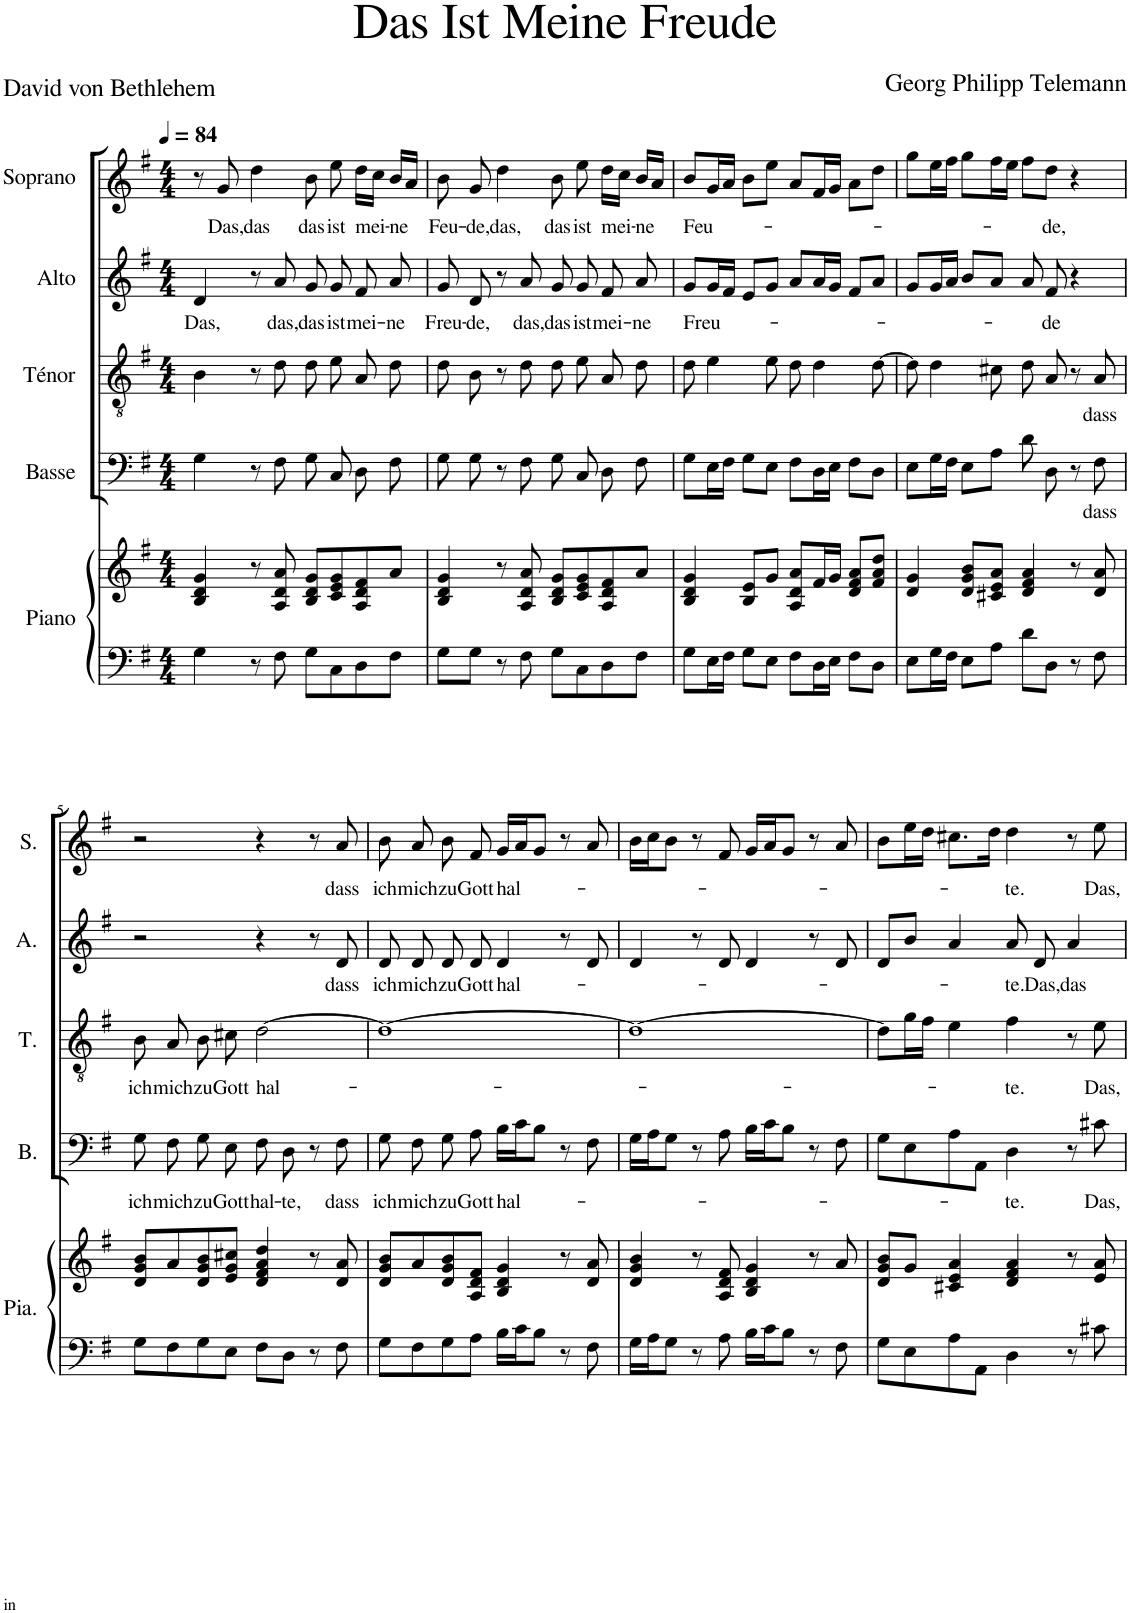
**kern	**kern	**kern	**text	**kern	**text	**kern	**text	**kern	**text
*part5	*part5	*part4	*part4	*part3	*part3	*part2	*part2	*part1	*part1
*staff6	*staff5	*staff4	*staff4	*staff3	*staff3	*staff2	*staff2	*staff1	*staff1
*I"Piano	*	*I"Basse	*	*I"Ténor	*	*I"Alto	*	*I"Soprano	*
*I'Pia.	*	*I'B.	*	*I'T.	*	*I'A.	*	*I'S.	*
*clefF4	*clefG2	*clefF4	*	*clefGv2	*	*clefG2	*	*clefG2	*
*k[f#]	*k[f#]	*k[f#]	*	*k[f#]	*	*k[f#]	*	*k[f#]	*
*M4/4	*M4/4	*M4/4	*	*M4/4	*	*M4/4	*	*M4/4	*
*MM84	*MM84	*MM84	*	*MM84	*	*MM84	*	*MM84	*
=1	=1	=1	=1	=1	=1	=1	=1	=1	=1
!	!	!	!	!	!	!	!LO:LY:b	!	!
4G\	4B/ 4d/ 4g/	4G\	.	4B\	.	4d/	Das,	8r	.
!	!	!	!	!	!	!	!	!	!LO:LY:b
.	.	.	.	.	.	.	.	8g/	Das,
!	!	!	!	!	!	!	!	!	!LO:LY:b
8r	8r	8r	.	8r	.	8r	.	4dd\	das
!	!	!	!	!	!	!	!LO:LY:b	!	!
8F#\	8A/ 8d/ 8a/	8F#\	.	8d\	.	8a/	das,	.	.
!	!	!	!	!	!	!	!LO:LY:b	!	!LO:LY:b
8G\L	8B/ 8d/ 8g/L	8G\	.	8d\	.	8g/	das	8b\	das
!	!	!	!	!	!	!	!LO:LY:b	!	!LO:LY:b
8C\	8c/ 8e/ 8g/	8C/	.	8e\	.	8g/	ist	8ee\	ist
!	!	!	!	!	!	!	!LO:LY:b	!	!LO:LY:b
8D\	8A/ 8d/ 8f#/	8D\	.	8A/	.	8f#/	mei-	16dd\LL	mei-
.	.	.	.	.	.	.	.	16cc\JJ	.
!	!	!	!	!	!	!	!LO:LY:b	!	!LO:LY:b
8F#\J	8a/J	8F#\	.	8d\	.	8a/	-ne	16b/LL	-ne
.	.	.	.	.	.	.	.	16a/JJ	.
=2	=2	=2	=2	=2	=2	=2	=2	=2	=2
!	!	!	!	!	!	!	!LO:LY:b	!	!LO:LY:b
8G\L	4B/ 4d/ 4g/	8G\	.	8d\	.	8g/	Freu-	8b\	Feu-
!	!	!	!	!	!	!	!LO:LY:b	!	!LO:LY:b
8G\J	.	8G\	.	8B\	.	8d/	-de,	8g/	-de,
!	!	!	!	!	!	!	!	!	!LO:LY:b
8r	8r	8r	.	8r	.	8r	.	4dd\	das,
!	!	!	!	!	!	!	!LO:LY:b	!	!
8F#\	8A/ 8d/ 8a/	8F#\	.	8d\	.	8a/	das,	.	.
!	!	!	!	!	!	!	!LO:LY:b	!	!LO:LY:b
8G\L	8B/ 8d/ 8g/L	8G\	.	8d\	.	8g/	das	8b\	das
!	!	!	!	!	!	!	!LO:LY:b	!	!LO:LY:b
8C\	8c/ 8e/ 8g/	8C/	.	8e\	.	8g/	ist	8ee\	ist
!	!	!	!	!	!	!	!LO:LY:b	!	!LO:LY:b
8D\	8A/ 8d/ 8f#/	8D\	.	8A/	.	8f#/	mei-	16dd\LL	mei-
.	.	.	.	.	.	.	.	16cc\JJ	.
!	!	!	!	!	!	!	!LO:LY:b	!	!LO:LY:b
8F#\J	8a/J	8F#\	.	8d\	.	8a/	-ne	16b/LL	-ne
.	.	.	.	.	.	.	.	16a/JJ	.
=3	=3	=3	=3	=3	=3	=3	=3	=3	=3
!	!	!	!	!	!	!	!LO:LY:b	!	!LO:LY:b
8G\L	4B/ 4d/ 4g/	8G\L	.	8d\	.	8g/L	Freu-	8b/L	Feu-
16E\L	.	16E\L	.	4e\	.	16g/L	.	16g/L	.
16F#\JJ	.	16F#\JJ	.	.	.	16f#/JJ	.	16a/JJ	.
8G\L	8B/ 8e/L	8G\L	.	.	.	8e/L	.	8b\L	.
8E\J	8g/J	8E\J	.	8e\	.	8g/J	.	8ee\J	.
8F#\L	8A/ 8d/ 8a/L	8F#\L	.	8d\	.	8a/L	.	8a/L	.
16D\L	16f#/L	16D\L	.	4d\	.	16a/L	.	16f#/L	.
16E\JJ	16g/JJ	16E\JJ	.	.	.	16g/JJ	.	16g/JJ	.
8F#\L	8d/ 8f#/ 8a/L	8F#\L	.	.	.	8f#/L	.	8a\L	.
8D\J	8f#/ 8a/ 8dd/J	8D\J	.	[8d\	.	8a/J	.	8dd\J	.
=4	=4	=4	=4	=4	=4	=4	=4	=4	=4
8E\L	4d/ 4g/	8E\L	.	8d\]	.	8g/L	.	8gg\L	.
16G\L	.	16G\L	.	4d\	.	16g/L	.	16ee\L	.
16F#\JJ	.	16F#\JJ	.	.	.	16a/JJ	.	16ff#\JJ	.
8E\L	8d/ 8g/ 8b/L	8E\L	.	.	.	8b/L	.	8gg\L	.
8A\J	8c#X/ 8e/ 8a/J	8A\J	.	8c#X\	.	8a/J	.	16ff#\L	.
.	.	.	.	.	.	.	.	16ee\JJ	.
8d\L	4d/ 4f#/ 4a/	8d\	.	8d\	.	8a/	.	8ff#\L	.
!	!	!	!	!	!	!	!LO:LY:b	!	!LO:LY:b
8D\J	.	8D\	.	8A/	.	8f#/	-de	8dd\J	-de,
8r	8r	8r	.	8r	.	4r	.	4r	.
!	!	!	!LO:LY:b	!	!LO:LY:b	!	!	!	!
8F#\	8d/ 8a/	8F#\	dass	8A/	dass	.	.	.	.
!!LO:LB:g=z
=5	=5	=5	=5	=5	=5	=5	=5	=5	=5
!	!	!	!LO:LY:b	!	!LO:LY:b	!	!	!	!
8G\L	8d/ 8g/ 8b/L	8G\	ich	8B\	ich	2r	.	2r	.
!	!	!	!LO:LY:b	!	!LO:LY:b	!	!	!	!
8F#\	8a/	8F#\	mich	8A/	mich	.	.	.	.
!	!	!	!LO:LY:b	!	!LO:LY:b	!	!	!	!
8G\	8d/ 8g/ 8b/	8G\	zu	8B\	zu	.	.	.	.
!	!	!	!LO:LY:b	!	!LO:LY:b	!	!	!	!
8E\J	8e/ 8g/ 8cc#X/J	8E\	Gott	8c#X\	Gott	.	.	.	.
!	!	!	!LO:LY:b	!	!LO:LY:b	!	!	!	!
8F#\L	4d/ 4f#/ 4a/ 4dd/	8F#\	hal-	[2d\	hal-	4r	.	4r	.
!	!	!	!LO:LY:b	!	!	!	!	!	!
8D\J	.	8D\	-te,	.	.	.	.	.	.
8r	8r	8r	.	.	.	8r	.	8r	.
!	!	!	!LO:LY:b	!	!	!	!LO:LY:b	!	!LO:LY:b
8F#\	8d/ 8a/	8F#\	dass	.	.	8d/	dass	8a/	dass
=6	=6	=6	=6	=6	=6	=6	=6	=6	=6
!	!	!	!LO:LY:b	!	!	!	!LO:LY:b	!	!LO:LY:b
8G\L	8d/ 8g/ 8b/L	8G\	ich	1d_	.	8d/	ich	8b\	ich
!	!	!	!LO:LY:b	!	!	!	!LO:LY:b	!	!LO:LY:b
8F#\	8a/	8F#\	mich	.	.	8d/	mich	8a/	mich
!	!	!	!LO:LY:b	!	!	!	!LO:LY:b	!	!LO:LY:b
8G\	8d/ 8g/ 8b/	8G\	zu	.	.	8d/	zu	8b\	zu
!	!	!	!LO:LY:b	!	!	!	!LO:LY:b	!	!LO:LY:b
8A\J	8A/ 8d/ 8f#/J	8A\	Gott	.	.	8d/	Gott	8f#/	Gott
!	!	!	!LO:LY:b	!	!	!	!LO:LY:b	!	!LO:LY:b
16B\LL	4B/ 4d/ 4g/	16B\LL	hal-	.	.	4d/	hal-	16g/LL	hal-
16c\J	.	16c\J	.	.	.	.	.	16a/J	.
8B\J	.	8B\J	.	.	.	.	.	8g/J	.
8r	8r	8r	.	.	.	8r	.	8r	.
8F#\	8d/ 8a/	8F#\	.	.	.	8d/	.	8a/	.
=7	=7	=7	=7	=7	=7	=7	=7	=7	=7
16G\LL	4d/ 4g/ 4b/	16G\LL	.	1d_	.	4d/	.	16b\LL	.
16A\J	.	16A\J	.	.	.	.	.	16cc\J	.
8G\J	.	8G\J	.	.	.	.	.	8b\J	.
8r	8r	8r	.	.	.	8r	.	8r	.
8A\	8A/ 8d/ 8f#/	8A\	.	.	.	8d/	.	8f#/	.
16B\LL	4B/ 4d/ 4g/	16B\LL	.	.	.	4d/	.	16g/LL	.
16c\J	.	16c\J	.	.	.	.	.	16a/J	.
8B\J	.	8B\J	.	.	.	.	.	8g/J	.
8r	8r	8r	.	.	.	8r	.	8r	.
8F#\	8a/	8F#\	.	.	.	8d/	.	8a/	.
=8	=8	=8	=8	=8	=8	=8	=8	=8	=8
8G\L	8d/ 8g/ 8b/L	8G\L	.	8d\L]	.	8d/L	.	8b\L	.
8E\	8g/J	8E\	.	16g\L	.	8b/J	.	16ee\L	.
.	.	.	.	16f#\JJ	.	.	.	16dd\JJ	.
8A\	4c#X/ 4e/ 4a/	8A\	.	4e\	.	4a/	.	8.cc#X\L	.
8AA\J	.	8AA\J	.	.	.	.	.	.	.
.	.	.	.	.	.	.	.	16dd\Jk	.
!	!	!	!LO:LY:b	!	!LO:LY:b	!	!LO:LY:b	!	!LO:LY:b
4D\	4d/ 4f#/ 4a/	4D\	-te.	4f#\	-te.	8a/	-te.	4dd\	-te.
!	!	!	!	!	!	!	!LO:LY:b	!	!
.	.	.	.	.	.	8d/	Das,	.	.
!	!	!	!	!	!	!	!LO:LY:b	!	!
8r	8r	8r	.	8r	.	4a/	das	8r	.
!	!	!	!LO:LY:b	!	!LO:LY:b	!	!	!	!LO:LY:b
8c#X\	8e/ 8a/	8c#X\	Das,	8e\	Das,	.	.	8ee\	Das,
=	=	=	=	=	=	=	=	=	=
*-	*-	*-	*-	*-	*-	*-	*-	*-	*-
